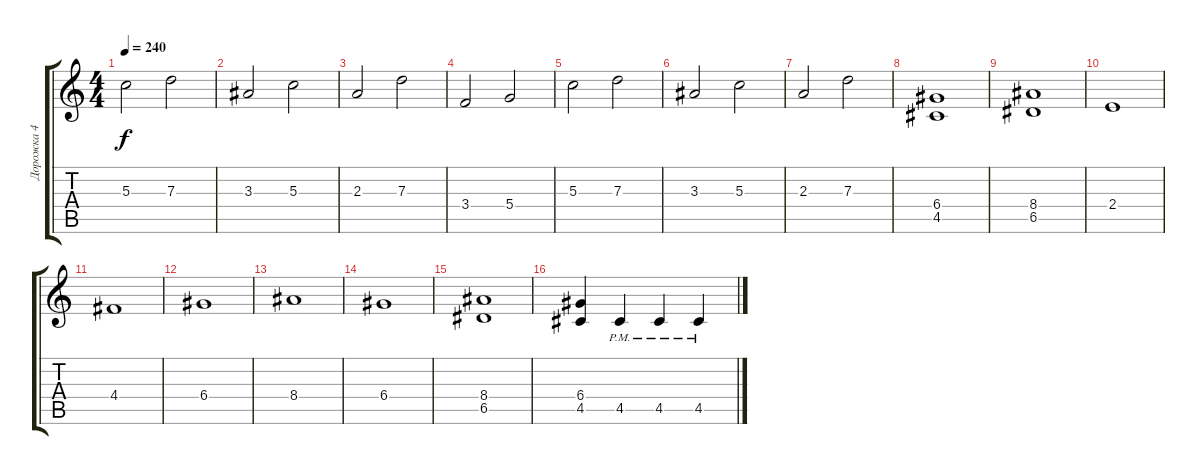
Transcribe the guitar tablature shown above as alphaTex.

\track ("Дорожка 4" "Дорожка 4") {instrument overdrivenguitar}
\staff {score tabs}
\tuning (E4 B3 G3 D3 A2 E2) {hide}
\ts (4 4)
\tempo 240
\clef g2
\ks c
5.3.2{dy f} 7.3.2 |
3.3.2 5.3.2 |
2.3.2 7.3.2 |
3.4.2 5.4.2 |
5.3.2 7.3.2 |
3.3.2 5.3.2 |
2.3.2 7.3.2 |
(6.4 4.5).1 |
(8.4 6.5).1 |
2.4.1 |
4.4.1 |
6.4.1 |
8.4.1 |
6.4.1 |
(8.4 6.5).1 |
(6.4 4.5).4 4.5{pm}.4 4.5{pm}.4 4.5{pm}.4
